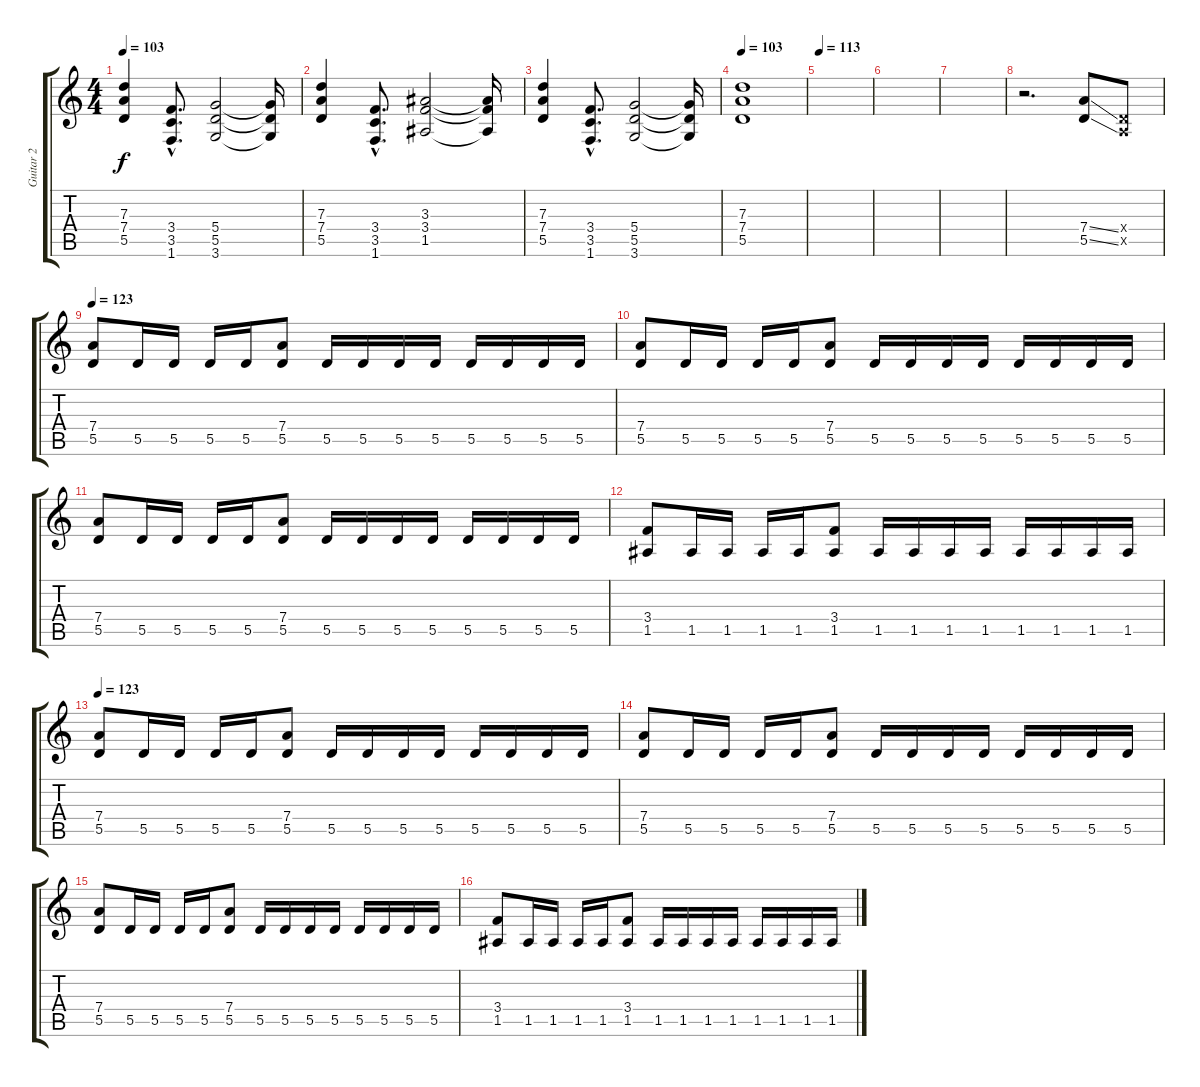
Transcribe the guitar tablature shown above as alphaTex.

\track ("Guitar 2" "Guitar 2") {instrument distortionguitar}
\staff {score tabs}
\tuning (E4 B3 G3 D3 A2 E2) {hide}
\ts (4 4)
\tempo 103
\clef g2
\ks c
(7.3 7.4 5.5).4{dy f} (3.4{hac} 3.5{hac} 1.6{hac}).8{d} (5.4 5.5 3.6).2 (5.4{t} 5.5{t} 3.6{t}).16 |
(7.3 7.4 5.5).4 (3.4{hac} 3.5{hac} 1.6{hac}).8{d} (3.3 3.4 1.5).2 (3.3{t} 3.4{t} 1.5{t}).16 |
(7.3 7.4 5.5).4 (3.4{hac} 3.5{hac} 1.6{hac}).8{d} (5.4 5.5 3.6).2 (5.4{t} 5.5{t} 3.6{t}).16 |
\tempo 103
(7.3 7.4 5.5).1 |
\tempo 113
|
|
|
r.2{d} (7.4{ss} 5.5{ss}).8 (0.4{x} 0.5{x}).8 |
\tempo 123
(7.4 5.5).8 5.5.16 5.5.16 5.5.16 5.5.16 (7.4 5.5).8 5.5.16 5.5.16 5.5.16 5.5.16 5.5.16 5.5.16 5.5.16 5.5.16 |
(7.4 5.5).8 5.5.16 5.5.16 5.5.16 5.5.16 (7.4 5.5).8 5.5.16 5.5.16 5.5.16 5.5.16 5.5.16 5.5.16 5.5.16 5.5.16 |
(7.4 5.5).8 5.5.16 5.5.16 5.5.16 5.5.16 (7.4 5.5).8 5.5.16 5.5.16 5.5.16 5.5.16 5.5.16 5.5.16 5.5.16 5.5.16 |
(3.4 1.5).8 1.5.16 1.5.16 1.5.16 1.5.16 (3.4 1.5).8 1.5.16 1.5.16 1.5.16 1.5.16 1.5.16 1.5.16 1.5.16 1.5.16 |
\tempo 123
(7.4 5.5).8 5.5.16 5.5.16 5.5.16 5.5.16 (7.4 5.5).8 5.5.16 5.5.16 5.5.16 5.5.16 5.5.16 5.5.16 5.5.16 5.5.16 |
(7.4 5.5).8 5.5.16 5.5.16 5.5.16 5.5.16 (7.4 5.5).8 5.5.16 5.5.16 5.5.16 5.5.16 5.5.16 5.5.16 5.5.16 5.5.16 |
(7.4 5.5).8 5.5.16 5.5.16 5.5.16 5.5.16 (7.4 5.5).8 5.5.16 5.5.16 5.5.16 5.5.16 5.5.16 5.5.16 5.5.16 5.5.16 |
(3.4 1.5).8 1.5.16 1.5.16 1.5.16 1.5.16 (3.4 1.5).8 1.5.16 1.5.16 1.5.16 1.5.16 1.5.16 1.5.16 1.5.16 1.5.16
